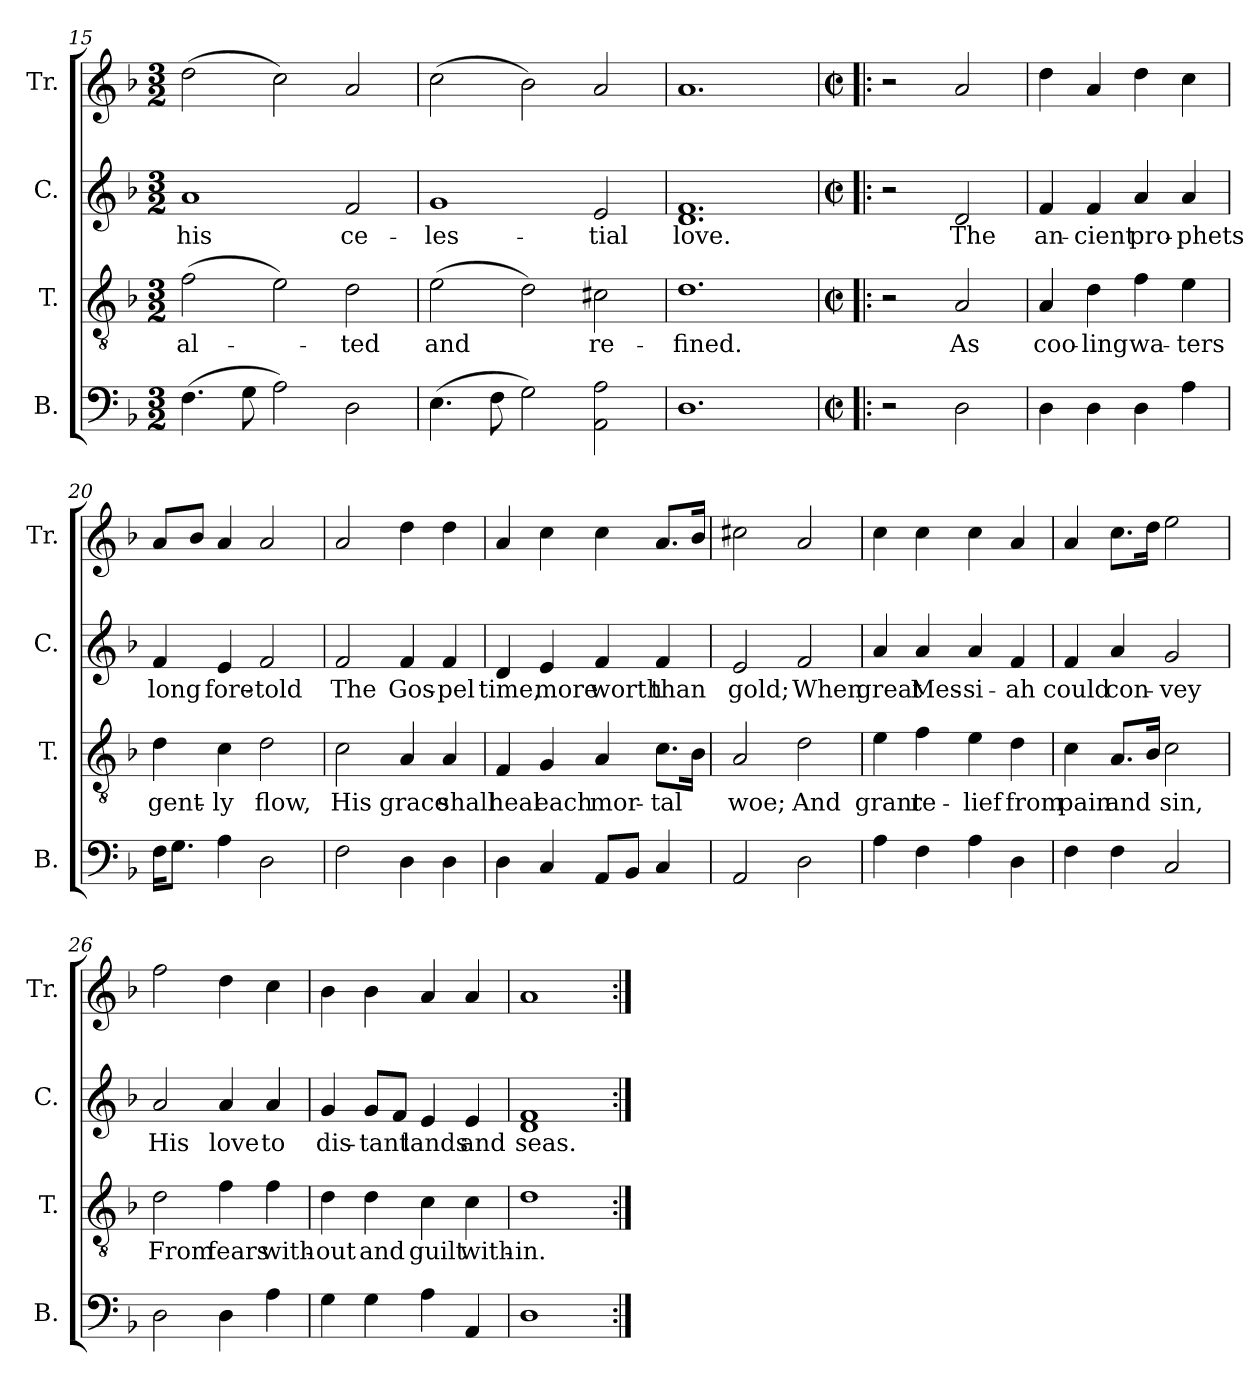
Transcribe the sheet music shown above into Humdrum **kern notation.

**kern	**kern	**text	**kern	**text	**kern
*part4	*part3	*part3	*part2	*part2	*part1
*staff4	*staff3	*staff3	*staff2	*staff2	*staff1
*I"B.	*I"T.	*	*I"C.	*	*I"Tr.
*I'B.	*I'T.	*	*I'C.	*	*I'Tr.
*clefF4	*clefGv2	*	*clefG2	*	*clefG2
*k[b-]	*k[b-]	*	*k[b-]	*	*k[b-]
*M3/2	*M3/2	*	*M3/2	*	*M3/2
=15	=15	=15	=15	=15	=15
(4.F\	(2f\	-al-	1a	his	(2dd\
8G\	.	.	.	.	.
2A\)	2e\)	.	.	.	2cc\)
2D\	2d\	-ted	2f/	ce-	2a/
=16	=16	=16	=16	=16	=16
(4.E\	(2e\	and	1g	-les-	(2cc\
8F\	.	.	.	.	.
2G\)	2d\)	.	.	.	2b-\)
2AA\ 2A\	2c#X\	re-	2e/	-tial	2a/
=17	=17	=17	=17	=17	=17
1.D	1.d	-fined.	1.d 1.f	love.	1.a
=18!|:	=18!|:	=18!|:	=18!|:	=18!|:	=18!|:
*M2/2	*M2/2	*	*M2/2	*	*M2/2
*met(c|)	*met(c|)	*	*met(c|)	*	*met(c|)
*	*	*	*	*	*MM110
2r	2r	.	2r	.	2r
2D\	2A/	As	2d/	The	2a/
!!LO:LB:g=z
=19	=19	=19	=19	=19	=19
4D\	4A/	coo-	4f/	an-	4dd\
4D\	4d\	-ling	4f/	-cient	4a/
4D\	4f\	wa-	4a/	pro-	4dd\
4A\	4e\	-ters	4a/	-phets	4cc\
=20	=20	=20	=20	=20	=20
16F\KL	4d\	gent-	4f/	long	8a/L
8.G\J	.	.	.	.	.
.	.	.	.	.	8b-/J
4A\	4c\	-ly	4e/	fore-	4a/
2D\	2d\	flow,	2f/	-told	2a/
=21	=21	=21	=21	=21	=21
2F\	2c\	His	2f/	The	2a/
4D\	4A/	grace	4f/	Gos-	4dd\
4D\	4A/	shall	4f/	-pel	4dd\
=22	=22	=22	=22	=22	=22
4D\	4F/	heal	4d/	time,	4a/
4C/	4G/	each	4e/	more	4cc\
8AA/L	4A/	mor-	4f/	worth	4cc\
8BB-/J	.	.	.	.	.
4C/	8.c\L	-tal	4f/	than	8.a/L
.	16B-\Jk	.	.	.	16b-/Jk
=23	=23	=23	=23	=23	=23
2AA/	2A/	woe;	2e/	gold;	2cc#X\
2D\	2d\	And	2f/	When	2a/
=24	=24	=24	=24	=24	=24
4A\	4e\	grant	4a/	great	4cc\
4F\	4f\	re-	4a/	Mes-	4cc\
4A\	4e\	-lief	4a/	-si-	4cc\
4D\	4d\	from	4f/	-ah	4a/
=25	=25	=25	=25	=25	=25
4F\	4c\	pain	4f/	could	4a/
4F\	8.A/L	and	4a/	con-	8.cc\L
.	16B-/Jk	.	.	.	16dd\Jk
2C/	2c\	sin,	2g/	-vey	2ee\
=26	=26	=26	=26	=26	=26
2D\	2d\	From	2a/	His	2ff\
4D\	4f\	fears	4a/	love	4dd\
4A\	4f\	with-	4a/	to	4cc\
!!LO:LB:g=z
=27	=27	=27	=27	=27	=27
4G\	4d\	-out	4g/	dis-	4b-\
4G\	4d\	and	8g/L	-tant	4b-\
.	.	.	8f/J	.	.
4A\	4c\	guilt	4e/	lands	4a/
4AA/	4c\	with-	4e/	and	4a/
=28	=28	=28	=28	=28	=28
1D	1d	-in.	1d 1f	seas.	1a
=:|!	=:|!	=:|!	=:|!	=:|!	=:|!
*-	*-	*-	*-	*-	*-
